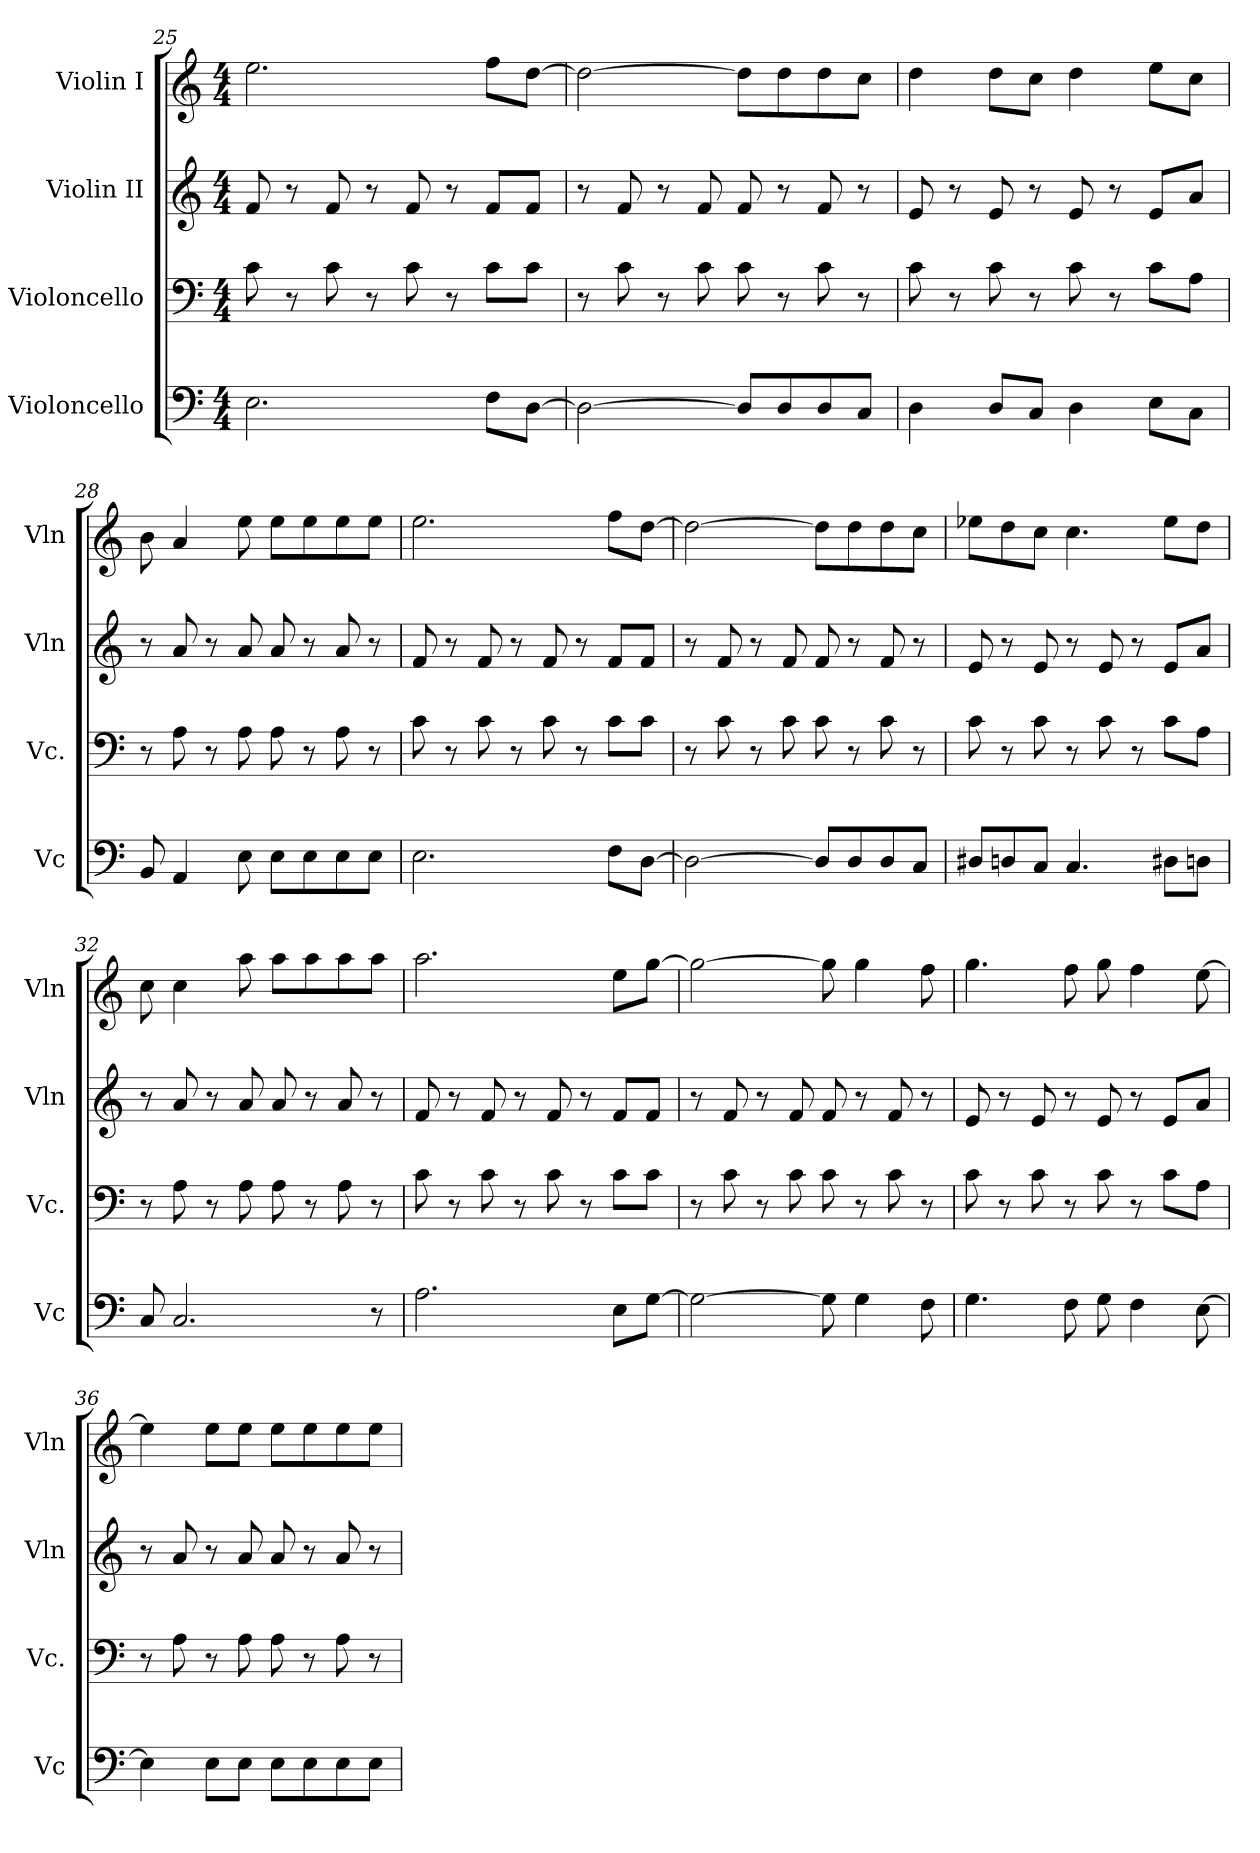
**kern	**kern	**kern	**kern
*part4	*part3	*part2	*part1
*staff4	*staff3	*staff2	*staff1
*I"Violoncello	*I"Violoncello	*I"Violin II	*I"Violin I
*I'Vc	*I'Vc.	*I'Vln	*I'Vln
!!LO:PB:g=z
*clefF4	*clefF4	*clefG2	*clefG2
*k[]	*k[]	*k[]	*k[]
*M4/4	*M4/4	*M4/4	*M4/4
=25	=25	=25	=25
2.E\	8c\	8f/	2.ee\
.	8r	8r	.
.	8c\	8f/	.
.	8r	8r	.
.	8c\	8f/	.
.	8r	8r	.
8F\L	8c\L	8f/L	8ff\L
[8D\J	8c\J	8f/J	[8dd\J
=26	=26	=26	=26
2D\_	8r	8r	2dd\_
.	8c\	8f/	.
.	8r	8r	.
.	8c\	8f/	.
8D/L]	8c\	8f/	8dd\L]
8D/	8r	8r	8dd\
8D/	8c\	8f/	8dd\
8C/J	8r	8r	8cc\J
=27	=27	=27	=27
4D\	8c\	8e/	4dd\
.	8r	8r	.
8D/L	8c\	8e/	8dd\L
8C/J	8r	8r	8cc\J
4D\	8c\	8e/	4dd\
.	8r	8r	.
8E\L	8c\L	8e/L	8ee\L
8C\J	8A\J	8a/J	8cc\J
=28	=28	=28	=28
8BB/	8r	8r	8b\
4AA/	8A\	8a/	4a/
.	8r	8r	.
8E\	8A\	8a/	8ee\
8E\L	8A\	8a/	8ee\L
8E\	8r	8r	8ee\
8E\	8A\	8a/	8ee\
8E\J	8r	8r	8ee\J
!!LO:LB:g=z
=29	=29	=29	=29
2.E\	8c\	8f/	2.ee\
.	8r	8r	.
.	8c\	8f/	.
.	8r	8r	.
.	8c\	8f/	.
.	8r	8r	.
8F\L	8c\L	8f/L	8ff\L
[8D\J	8c\J	8f/J	[8dd\J
=30	=30	=30	=30
2D\_	8r	8r	2dd\_
.	8c\	8f/	.
.	8r	8r	.
.	8c\	8f/	.
8D/L]	8c\	8f/	8dd\L]
8D/	8r	8r	8dd\
8D/	8c\	8f/	8dd\
8C/J	8r	8r	8cc\J
=31	=31	=31	=31
8D#X/L	8c\	8e/	8ee-X\L
8Dn/	8r	8r	8dd\
8C/J	8c\	8e/	8cc\J
4.C/	8r	8r	4.cc\
.	8c\	8e/	.
.	8r	8r	.
8D#X\L	8c\L	8e/L	8ee-\L
8Dn\J	8A\J	8a/J	8dd\J
=32	=32	=32	=32
8C/	8r	8r	8cc\
2.C/	8A\	8a/	4cc\
.	8r	8r	.
.	8A\	8a/	8aa\
.	8A\	8a/	8aa\L
.	8r	8r	8aa\
.	8A\	8a/	8aa\
8r	8r	8r	8aa\J
!!LO:LB:g=z
=33	=33	=33	=33
2.A\	8c\	8f/	2.aa\
.	8r	8r	.
.	8c\	8f/	.
.	8r	8r	.
.	8c\	8f/	.
.	8r	8r	.
8E\L	8c\L	8f/L	8ee\L
[8G\J	8c\J	8f/J	[8gg\J
=34	=34	=34	=34
2G\_	8r	8r	2gg\_
.	8c\	8f/	.
.	8r	8r	.
.	8c\	8f/	.
8G\]	8c\	8f/	8gg\]
4G\	8r	8r	4gg\
.	8c\	8f/	.
8F\	8r	8r	8ff\
=35	=35	=35	=35
4.G\	8c\	8e/	4.gg\
.	8r	8r	.
.	8c\	8e/	.
8F\	8r	8r	8ff\
8G\	8c\	8e/	8gg\
4F\	8r	8r	4ff\
.	8c\L	8e/L	.
[8E\	8A\J	8a/J	[8ee\
=36	=36	=36	=36
4E\]	8r	8r	4ee\]
.	8A\	8a/	.
8E\L	8r	8r	8ee\L
8E\J	8A\	8a/	8ee\J
8E\L	8A\	8a/	8ee\L
8E\	8r	8r	8ee\
8E\	8A\	8a/	8ee\
8E\J	8r	8r	8ee\J
=	=	=	=
*-	*-	*-	*-
